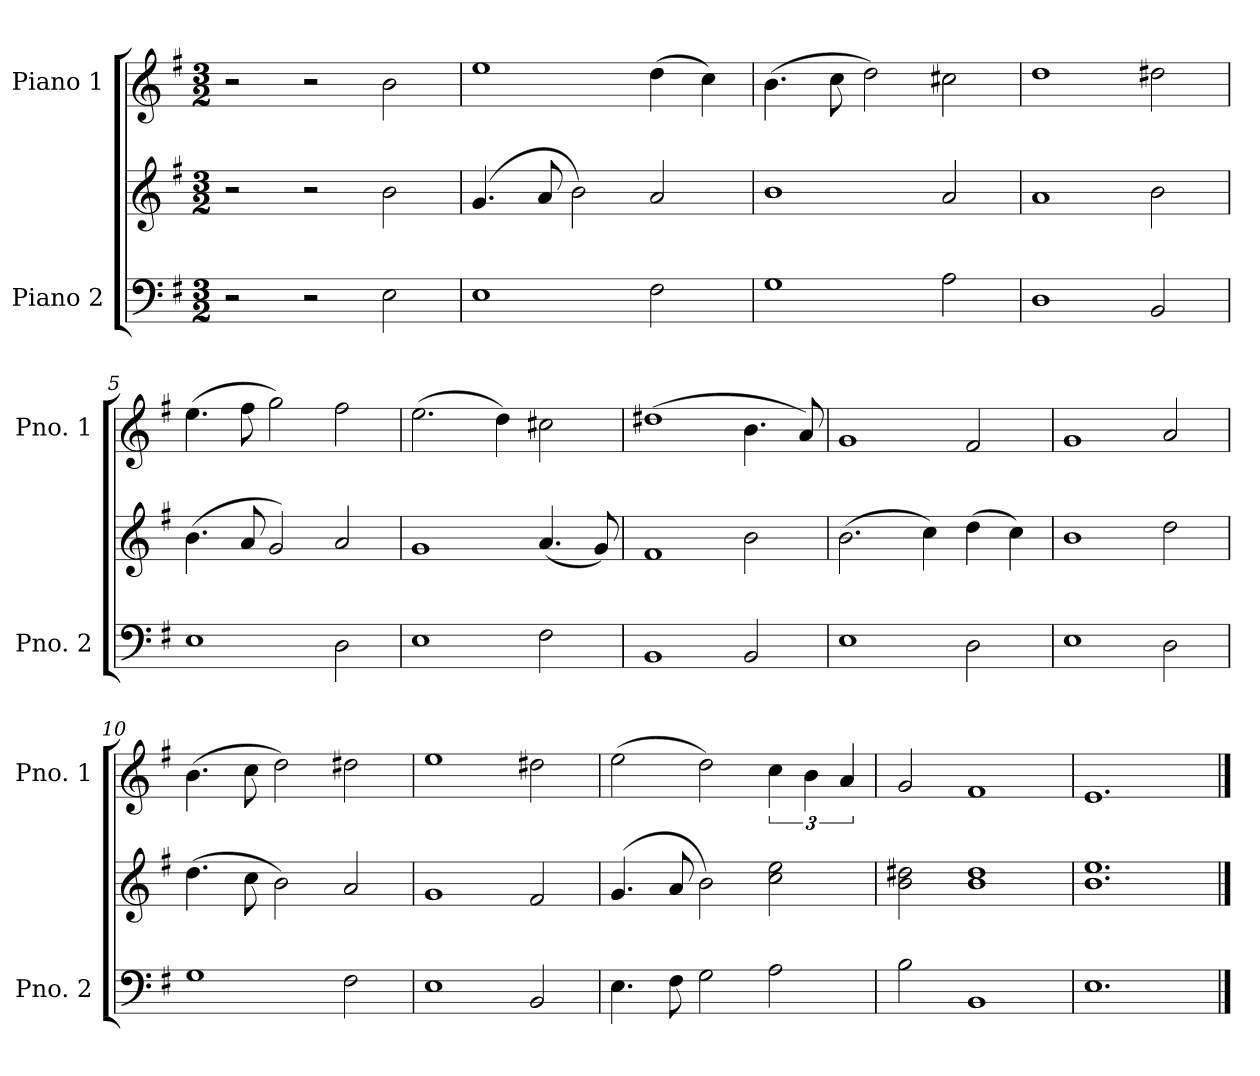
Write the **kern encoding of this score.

**kern	**kern	**kern
*part2	*part2	*part1
*staff3	*staff2	*staff1
*I"Piano 2	*	*I"Piano 1
*I'Pno. 2	*	*I'Pno. 1
*clefF4	*clefG2	*clefG2
*k[f#]	*k[f#]	*k[f#]
*M3/2	*M3/2	*M3/2
=1	=1	=1
2r	2r	2r
2r	2r	2r
*	*	*MM200
2E\	2b\	2b\
=2	=2	=2
1E	(>4.g/	1ee
.	8a/	.
.	2b\)	.
2F#\	2a/	(>4dd\
.	.	4cc\)
=3	=3	=3
1G	1b	(>4.b\
.	.	8cc\
.	.	2dd\)
2A\	2a/	2cc#X\
=4	=4	=4
1D	1a	1dd
2BB/	2b\	2dd#X\
=5	=5	=5
1E	(>4.b\	(>4.ee\
.	8a/	8ff#\
.	2g/)	2gg\)
2D\	2a/	2ff#\
=6	=6	=6
1E	1g	(>2.ee\
.	.	4dd\)
2F#\	(<4.a/	2cc#X\
.	8g/)	.
=7	=7	=7
1BB	1f#	(>1dd#X
2BB/	2b\	4.b\
.	.	8a/)
!!LO:LB:g=z
=8	=8	=8
1E	(>2.b\	1g
.	4cc\)	.
2D\	(>4dd\	2f#/
.	4cc\)	.
=9	=9	=9
1E	1b	1g
2D\	2dd\	2a/
=10	=10	=10
1G	(>4.dd\	(>4.b\
.	8cc\	8cc\
.	2b\)	2dd\)
2F#\	2a/	2dd#X\
=11	=11	=11
1E	1g	1ee
2BB/	2f#/	2dd#X\
=12	=12	=12
4.E\	(>4.g/	(>2ee\
8F#\	8a/	.
2G\	2b\)	2dd\)
2A\	2cc\ 2ee\	6cc\
.	.	6b\
.	.	6a/
=13	=13	=13
2B\	2b\ 2dd#X\	2g/
1BB	1b 1dd#	1f#
=14	=14	=14
1.E	1.b 1.ee	1.e
==	==	==
*-	*-	*-
